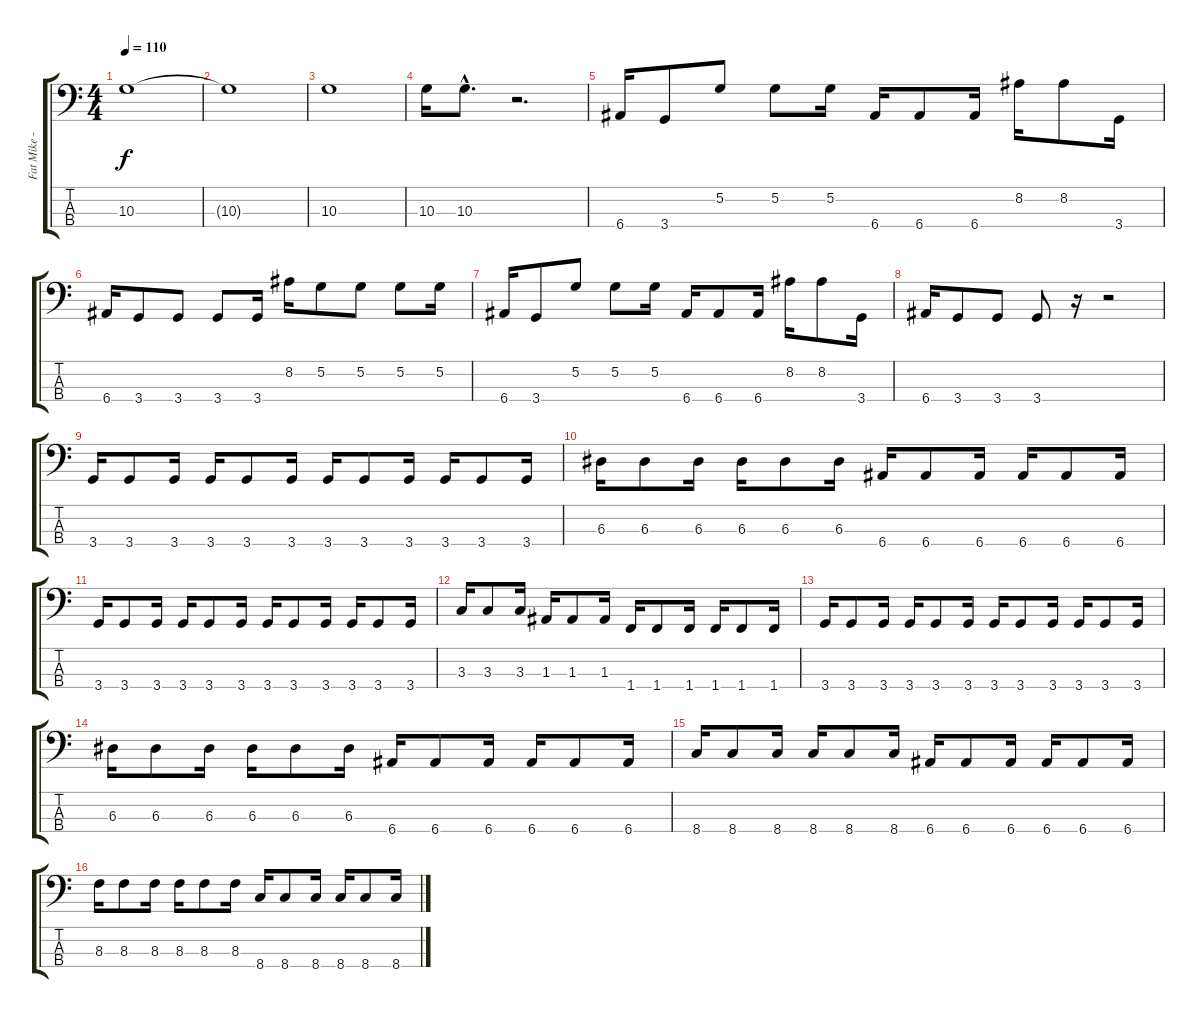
\track ("Fat Mike - Bass" "Fat Mike -") {instrument electricbasspick}
\staff {score tabs}
\tuning (G2 D2 A1 E1) {hide}
\ts (4 4)
\tempo 110
\clef f4
\ks c
10.3.1{dy f instrument electricbasspick} |
\section ("" "")
10.3{t}.1 |
10.3.1 |
10.3.16 10.3{hac}.8{d} r.2{d} |
6.4.16 3.4.8 5.2.8 5.2.8 5.2.16 6.4.16 6.4.8 6.4.16 8.2.16 8.2.8 3.4.16 |
6.4.16 3.4.8 3.4.8 3.4.8 3.4.16 8.2.16 5.2.8 5.2.8 5.2.8 5.2.16 |
6.4.16 3.4.8 5.2.8 5.2.8 5.2.16 6.4.16 6.4.8 6.4.16 8.2.16 8.2.8 3.4.16 |
6.4.16 3.4.8 3.4.8 3.4.8 r.16 r.2 |
3.4.16 3.4.8 3.4.16 3.4.16 3.4.8 3.4.16 3.4.16 3.4.8 3.4.16 3.4.16 3.4.8 3.4.16 |
6.3.16 6.3.8 6.3.16 6.3.16 6.3.8 6.3.16 6.4.16 6.4.8 6.4.16 6.4.16 6.4.8 6.4.16 |
3.4.16 3.4.8 3.4.16 3.4.16 3.4.8 3.4.16 3.4.16 3.4.8 3.4.16 3.4.16 3.4.8 3.4.16 |
3.3.16 3.3.8 3.3.16 1.3.16 1.3.8 1.3.16 1.4.16 1.4.8 1.4.16 1.4.16 1.4.8 1.4.16 |
3.4.16 3.4.8 3.4.16 3.4.16 3.4.8 3.4.16 3.4.16 3.4.8 3.4.16 3.4.16 3.4.8 3.4.16 |
6.3.16 6.3.8 6.3.16 6.3.16 6.3.8 6.3.16 6.4.16 6.4.8 6.4.16 6.4.16 6.4.8 6.4.16 |
8.4.16 8.4.8 8.4.16 8.4.16 8.4.8 8.4.16 6.4.16 6.4.8 6.4.16 6.4.16 6.4.8 6.4.16 |
8.3.16 8.3.8 8.3.16 8.3.16 8.3.8 8.3.16 8.4.16 8.4.8 8.4.16 8.4.16 8.4.8 8.4.16
